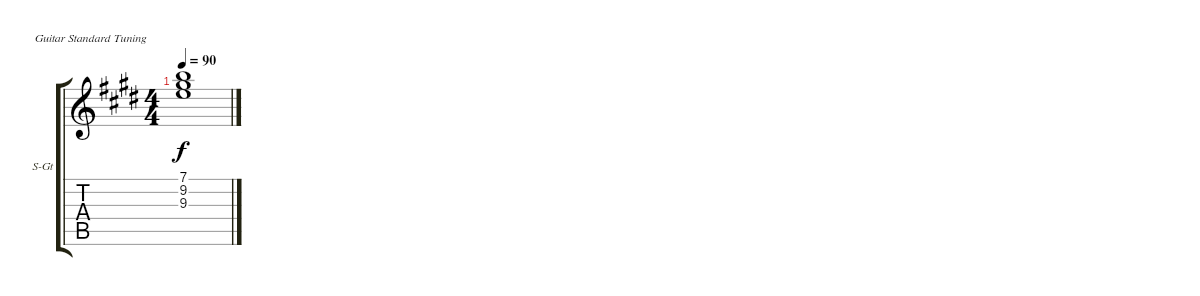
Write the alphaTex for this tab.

\bracketExtendMode groupsimilarinstruments
\firstSystemTrackNameOrientation horizontal
\otherSystemsTrackNameOrientation horizontal
\track ("Piano" "S-Gt") {instrument brightacousticpiano}
\staff {score tabs}
\tuning (E4 B3 G3 D3 A2 E2)
\displaytranspose 12
\ts (4 4)
\tempo 90
\clef g2
\ks e
(7.1 9.2 9.3).1{dy f}
